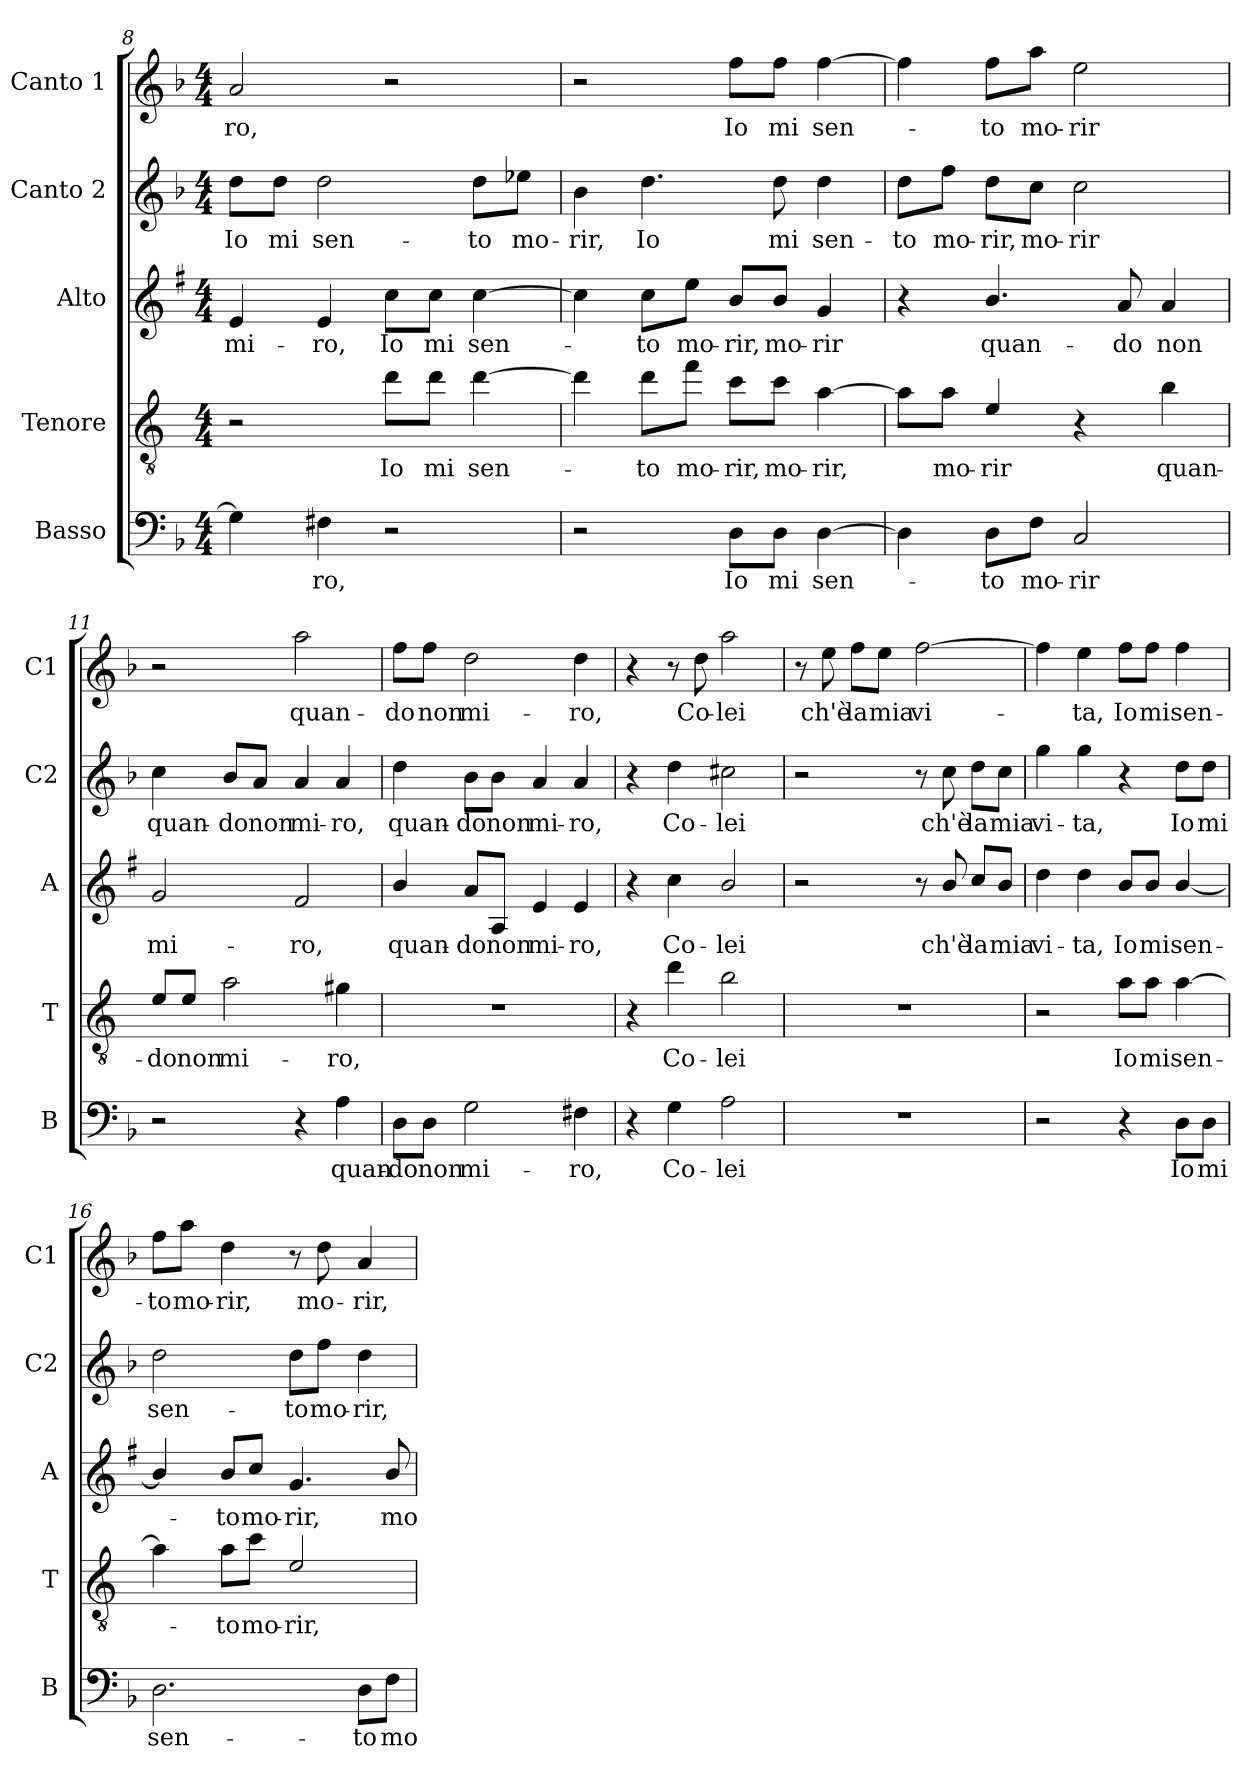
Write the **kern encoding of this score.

**kern	**text	**kern	**text	**kern	**text	**kern	**text	**kern	**text
*part5	*part5	*part4	*part4	*part3	*part3	*part2	*part2	*part1	*part1
*staff5	*staff5	*staff4	*staff4	*staff3	*staff3	*staff2	*staff2	*staff1	*staff1
*I"Basso	*	*I"Tenore	*	*I"Alto	*	*I"Canto 2	*	*I"Canto 1	*
*I'B	*	*I'T	*	*I'A	*	*I'C2	*	*I'C1	*
!!LO:PB:g=z
*clefF4	*	*clefGv2	*	*clefG2	*	*clefG2	*	*clefG2	*
*	*	*ITrd4c7	*	*ITrd1c2	*	*	*	*	*
*k[b-]	*	*k[b-]	*	*k[b-]	*	*k[b-]	*	*k[b-]	*
*F:	*	*F:	*	*F:	*	*F:	*	*F:	*
*M4/4	*	*M4/4	*	*M4/4	*	*M4/4	*	*M4/4	*
=8	=8	=8	=8	=8	=8	=8	=8	=8	=8
!	!	!	!	!	!LO:LY:b	!	!LO:LY:b	!	!LO:LY:b
4G\]	.	2r	.	4d/	mi-	8dd\L	Io	2a/	-ro,
!	!	!	!	!	!	!	!LO:LY:b	!	!
.	.	.	.	.	.	8dd\J	mi	.	.
!	!LO:LY:b	!	!	!	!LO:LY:b	!	!LO:LY:b	!	!
4F#X\	-ro,	.	.	4d/	-ro,	2dd\	sen-	.	.
!	!	!	!LO:LY:b	!	!LO:LY:b	!	!	!	!
2r	.	8g\L	Io	8b-\L	Io	.	.	2r	.
!	!	!	!LO:LY:b	!	!LO:LY:b	!	!	!	!
.	.	8g\J	mi	8b-\J	mi	.	.	.	.
!	!	!	!LO:LY:b	!	!LO:LY:b	!	!LO:LY:b	!	!
.	.	[4g\	sen-	[4b-\	sen-	8dd\L	-to	.	.
!	!	!	!	!	!	!	!LO:LY:b	!	!
.	.	.	.	.	.	8ee-X\J	mo-	.	.
=9	=9	=9	=9	=9	=9	=9	=9	=9	=9
!	!	!	!	!	!	!	!LO:LY:b	!	!
2r	.	4g\]	.	4b-\]	.	4b-\	-rir,	2r	.
!	!	!	!LO:LY:b	!	!LO:LY:b	!	!LO:LY:b	!	!
.	.	8g\L	-to	8b-\L	-to	4.dd\	Io	.	.
!	!	!	!LO:LY:b	!	!LO:LY:b	!	!	!	!
.	.	8b-\J	mo-	8dd\J	mo-	.	.	.	.
!	!LO:LY:b	!	!LO:LY:b	!	!LO:LY:b	!	!	!	!LO:LY:b
8D\L	Io	8f\L	-rir,	8a/L	-rir,	.	.	8ff\L	Io
!	!LO:LY:b	!	!LO:LY:b	!	!LO:LY:b	!	!LO:LY:b	!	!LO:LY:b
8D\J	mi	8f\J	mo-	8a/J	mo-	8dd\	mi	8ff\J	mi
!	!LO:LY:b	!	!LO:LY:b	!	!LO:LY:b	!	!LO:LY:b	!	!LO:LY:b
[4D\	sen-	[4d\	-rir,	4f/	-rir	4dd\	sen-	[4ff\	sen-
=10	=10	=10	=10	=10	=10	=10	=10	=10	=10
!	!	!	!	!	!	!	!LO:LY:b	!	!
4D\]	.	8d\L]	.	4r	.	8dd\L	-to	4ff\]	.
!	!	!	!LO:LY:b	!	!	!	!LO:LY:b	!	!
.	.	8d\J	mo-	.	.	8ff\J	mo-	.	.
!	!LO:LY:b	!	!LO:LY:b	!	!LO:LY:b	!	!LO:LY:b	!	!LO:LY:b
8D\L	-to	4A/	-rir	4.a/	quan-	8dd\L	-rir,	8ff\L	-to
!	!LO:LY:b	!	!	!	!	!	!LO:LY:b	!	!LO:LY:b
8F\J	mo-	.	.	.	.	8cc\J	mo-	8aa\J	mo-
!	!LO:LY:b	!	!	!	!	!	!LO:LY:b	!	!LO:LY:b
2C/	-rir	4r	.	.	.	2cc\	-rir	2ee\	-rir
!	!	!	!	!	!LO:LY:b	!	!	!	!
.	.	.	.	8g/	-do	.	.	.	.
!	!	!	!LO:LY:b	!	!LO:LY:b	!	!	!	!
.	.	4e\	quan-	4g/	non	.	.	.	.
=11	=11	=11	=11	=11	=11	=11	=11	=11	=11
!	!	!	!LO:LY:b	!	!LO:LY:b	!	!LO:LY:b	!	!
2r	.	8A/L	-do	2f/	mi-	4cc\	quan-	2r	.
!	!	!	!LO:LY:b	!	!	!	!	!	!
.	.	8A/J	non	.	.	.	.	.	.
!	!	!	!LO:LY:b	!	!	!	!LO:LY:b	!	!
.	.	2d\	mi-	.	.	8b-/L	-do	.	.
!	!	!	!	!	!	!	!LO:LY:b	!	!
.	.	.	.	.	.	8a/J	non	.	.
!	!	!	!	!	!LO:LY:b	!	!LO:LY:b	!	!LO:LY:b
4r	.	.	.	2e/	-ro,	4a/	mi-	2aa\	quan-
!	!LO:LY:b	!	!LO:LY:b	!	!	!	!LO:LY:b	!	!
4A\	quan-	4c#X\	-ro,	.	.	4a/	-ro,	.	.
!!LO:LB:g=z
=12	=12	=12	=12	=12	=12	=12	=12	=12	=12
!	!LO:LY:b	!	!	!	!LO:LY:b	!	!LO:LY:b	!	!LO:LY:b
8D\L	-do	1r	.	4a/	quan-	4dd\	quan-	8ff\L	-do
!	!LO:LY:b	!	!	!	!	!	!	!	!LO:LY:b
8D\J	non	.	.	.	.	.	.	8ff\J	non
!	!LO:LY:b	!	!	!	!LO:LY:b	!	!LO:LY:b	!	!LO:LY:b
2G\	mi-	.	.	8g/L	-do	8b-\L	-do	2dd\	mi-
!	!	!	!	!	!LO:LY:b	!	!LO:LY:b	!	!
.	.	.	.	8G/J	non	8b-\J	non	.	.
!	!	!	!	!	!LO:LY:b	!	!LO:LY:b	!	!
.	.	.	.	4d/	mi-	4a/	mi-	.	.
!	!LO:LY:b	!	!	!	!LO:LY:b	!	!LO:LY:b	!	!LO:LY:b
4F#X\	-ro,	.	.	4d/	-ro,	4a/	-ro,	4dd\	-ro,
=13	=13	=13	=13	=13	=13	=13	=13	=13	=13
4r	.	4r	.	4r	.	4r	.	4r	.
!	!LO:LY:b	!	!LO:LY:b	!	!LO:LY:b	!	!LO:LY:b	!	!
4G\	Co-	4g\	Co-	4b-\	Co-	4dd\	Co-	8r	.
!	!	!	!	!	!	!	!	!	!LO:LY:b
.	.	.	.	.	.	.	.	8dd\	Co-
!	!LO:LY:b	!	!LO:LY:b	!	!LO:LY:b	!	!LO:LY:b	!	!LO:LY:b
2A\	-lei	2e\	-lei	2a/	-lei	2cc#X\	-lei	2aa\	-lei
=14	=14	=14	=14	=14	=14	=14	=14	=14	=14
1r	.	1r	.	2r	.	2r	.	8r	.
!	!	!	!	!	!	!	!	!	!LO:LY:b
.	.	.	.	.	.	.	.	8ee\	ch'è
!	!	!	!	!	!	!	!	!	!LO:LY:b
.	.	.	.	.	.	.	.	8ff\L	la
!	!	!	!	!	!	!	!	!	!LO:LY:b
.	.	.	.	.	.	.	.	8ee\J	mia
!	!	!	!	!	!	!	!	!	!LO:LY:b
.	.	.	.	8r	.	8r	.	[2ff\	vi-
!	!	!	!	!	!LO:LY:b	!	!LO:LY:b	!	!
.	.	.	.	8a/	ch'è	8cc\	ch'è	.	.
!	!	!	!	!	!LO:LY:b	!	!LO:LY:b	!	!
.	.	.	.	8b-/L	la	8dd\L	la	.	.
!	!	!	!	!	!LO:LY:b	!	!LO:LY:b	!	!
.	.	.	.	8a/J	mia	8cc\J	mia	.	.
=15	=15	=15	=15	=15	=15	=15	=15	=15	=15
!	!	!	!	!	!LO:LY:b	!	!LO:LY:b	!	!
2r	.	2r	.	4cc\	vi-	4gg\	vi-	4ff\]	.
!	!	!	!	!	!LO:LY:b	!	!LO:LY:b	!	!LO:LY:b
.	.	.	.	4cc\	-ta,	4gg\	-ta,	4ee\	-ta,
!	!	!	!LO:LY:b	!	!LO:LY:b	!	!	!	!LO:LY:b
4r	.	8d\L	Io	8a/L	Io	4r	.	8ff\L	Io
!	!	!	!LO:LY:b	!	!LO:LY:b	!	!	!	!LO:LY:b
.	.	8d\J	mi	8a/J	mi	.	.	8ff\J	mi
!	!LO:LY:b	!	!LO:LY:b	!	!LO:LY:b	!	!LO:LY:b	!	!LO:LY:b
8D\L	Io	[4d\	sen-	[4a/	sen-	8dd\L	Io	4ff\	sen-
!	!LO:LY:b	!	!	!	!	!	!LO:LY:b	!	!
8D\J	mi	.	.	.	.	8dd\J	mi	.	.
!!LO:LB:g=z
=16	=16	=16	=16	=16	=16	=16	=16	=16	=16
!	!LO:LY:b	!	!	!	!	!	!LO:LY:b	!	!LO:LY:b
2.D\	sen-	4d\]	.	4a/]	.	2dd\	sen-	8ff\L	-to
!	!	!	!	!	!	!	!	!	!LO:LY:b
.	.	.	.	.	.	.	.	8aa\J	mo-
!	!	!	!LO:LY:b	!	!LO:LY:b	!	!	!	!LO:LY:b
.	.	8d\L	-to	8a/L	-to	.	.	4dd\	-rir,
!	!	!	!LO:LY:b	!	!LO:LY:b	!	!	!	!
.	.	8f\J	mo-	8b-/J	mo-	.	.	.	.
!	!	!	!LO:LY:b	!	!LO:LY:b	!	!LO:LY:b	!	!
.	.	2A/	-rir,	4.f/	-rir,	8dd\L	-to	8r	.
!	!	!	!	!	!	!	!LO:LY:b	!	!LO:LY:b
.	.	.	.	.	.	8ff\J	mo-	8dd\	mo-
!	!LO:LY:b	!	!	!	!	!	!LO:LY:b	!	!LO:LY:b
8D\L	-to	.	.	.	.	4dd\	-rir,	4a/	-rir,
!	!LO:LY:b	!	!	!	!LO:LY:b	!	!	!	!
8F\J	mo-	.	.	8a/	mo-	.	.	.	.
=	=	=	=	=	=	=	=	=	=
*-	*-	*-	*-	*-	*-	*-	*-	*-	*-
